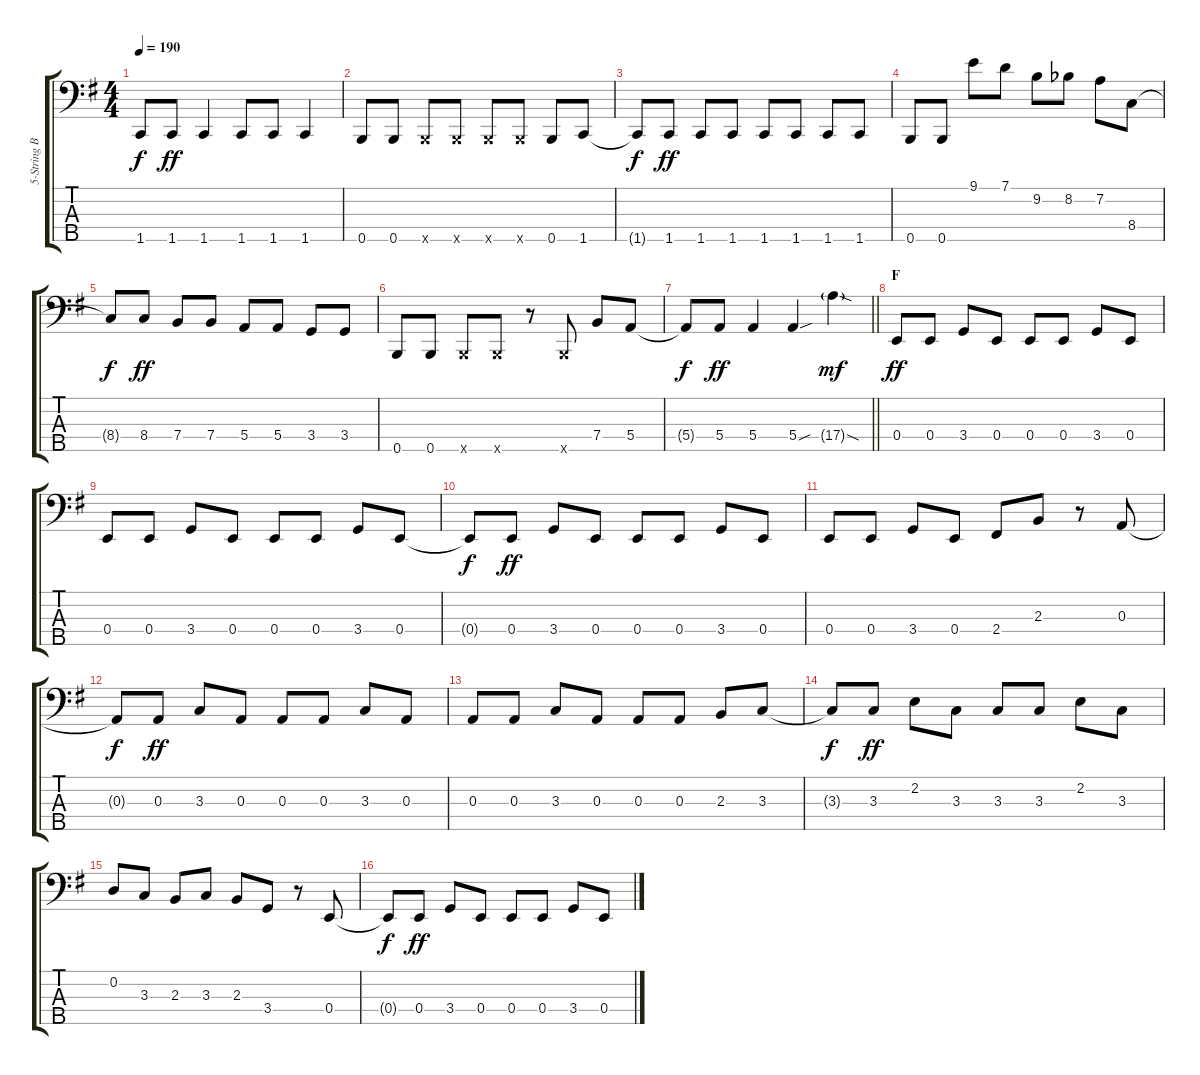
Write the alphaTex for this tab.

\track ("5-String Bass" "5-String B") {instrument electricbasspick}
\staff {score tabs}
\tuning (G2 D2 A1 E1 B0) {hide}
\ts (4 4)
\tempo 190
\clef f4
\ks g
1.5{t}.8{dy f} 1.5.8{dy ff} 1.5.4 1.5.8 1.5.8 1.5.4 |
0.5.8 0.5.8 0.5{x}.8 0.5{x}.8 0.5{x}.8 0.5{x}.8 0.5.8 1.5.8 |
1.5{t}.8{dy f} 1.5.8{dy ff} 1.5.8 1.5.8 1.5.8 1.5.8 1.5.8 1.5.8 |
0.5.8 0.5.8 9.1.8 7.1.8 9.2.8 8.2{acc b}.8 7.2.8 8.4.8 |
8.4{t}.8{dy f} 8.4.8{dy ff} 7.4.8 7.4.8 5.4.8 5.4.8 3.4.8 3.4.8 |
0.5.8 0.5.8 0.5{x}.8 0.5{x}.8 r.8 0.5{x}.8 7.4.8 5.4.8 |
\barLineRight lightlight
5.4{t}.8{dy f} 5.4.8{dy ff} 5.4.4 5.4{sou}.4 17.4{sod g}.4{dy mf} |
\section ("" "F")
0.4.8{dy ff} 0.4.8 3.4.8 0.4.8 0.4.8 0.4.8 3.4.8 0.4.8 |
0.4.8 0.4.8 3.4.8 0.4.8 0.4.8 0.4.8 3.4.8 0.4.8 |
0.4{t}.8{dy f} 0.4.8{dy ff} 3.4.8 0.4.8 0.4.8 0.4.8 3.4.8 0.4.8 |
0.4.8 0.4.8 3.4.8 0.4.8 2.4.8 2.3.8 r.8 0.3.8 |
0.3{t}.8{dy f} 0.3.8{dy ff} 3.3.8 0.3.8 0.3.8 0.3.8 3.3.8 0.3.8 |
0.3.8 0.3.8 3.3.8 0.3.8 0.3.8 0.3.8 2.3.8 3.3.8 |
3.3{t}.8{dy f} 3.3.8{dy ff} 2.2.8 3.3.8 3.3.8 3.3.8 2.2.8 3.3.8 |
0.2.8 3.3.8 2.3.8 3.3.8 2.3.8 3.4.8 r.8 0.4.8 |
0.4{t}.8{dy f} 0.4.8{dy ff} 3.4.8 0.4.8 0.4.8 0.4.8 3.4.8 0.4.8
